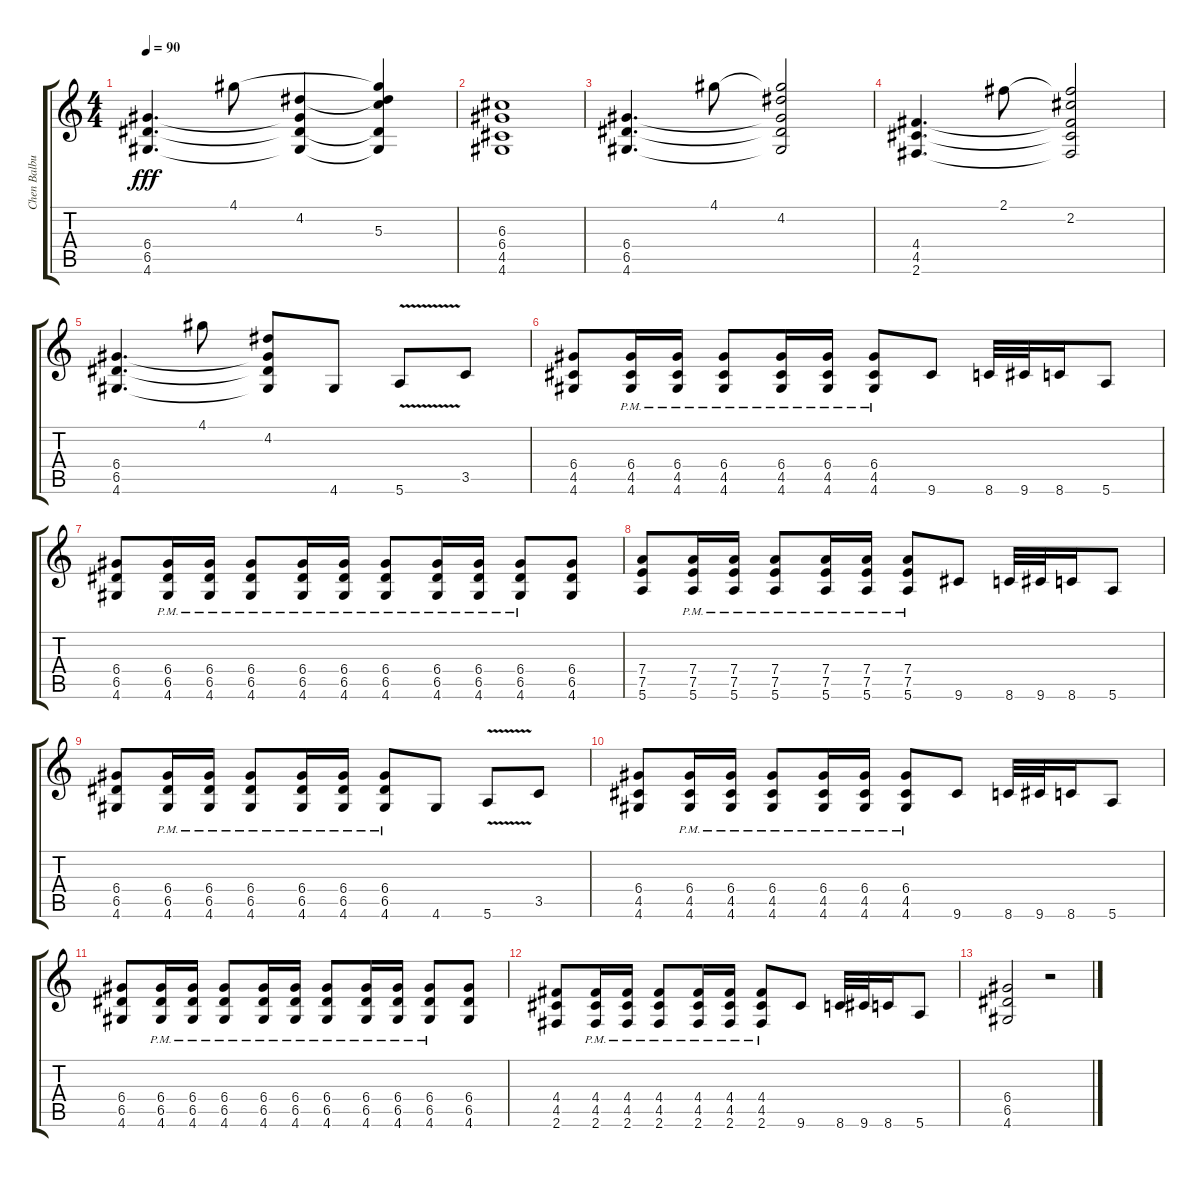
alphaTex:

\track ("Chen Balbus" "Chen Balbu") {instrument distortionguitar}
\staff {score tabs}
\tuning (E4 B3 G3 D3 A2 E2) {hide}
\ts (4 4)
\tempo 90
\clef g2
\ks c
(6.4 6.5 4.6).4{d dy fff} 4.1.8 (4.2 6.4{t} 6.5{t} 4.6{t}).4 (4.1{t} 4.2{t} 5.3 6.5{t} 4.6{t}).4 |
(6.3 6.4 4.5 4.6).1 |
(6.4 6.5 4.6).4{d} 4.1.8 (4.1{t} 4.2 6.4{t} 6.5{t} 4.6{t}).2 |
(4.4 4.5 2.6).4{d} 2.1.8 (2.1{t} 2.2 4.4{t} 4.5{t} 2.6{t}).2 |
(6.4 6.5 4.6).4{d} 4.1.8 (4.2 6.4{t} 6.5{t} 4.6{t}).8 4.6.8 5.6{v}.8 3.5.8 |
(6.4 4.5 4.6).8 (6.4{pm} 4.5{pm} 4.6{pm}).16 (6.4{pm} 4.5{pm} 4.6{pm}).16 (6.4{pm} 4.5{pm} 4.6{pm}).8 (6.4{pm} 4.5{pm} 4.6{pm}).16 (6.4{pm} 4.5{pm} 4.6{pm}).16 (6.4{pm} 4.5{pm} 4.6{pm}).8 9.6.8 8.6.32 9.6.32 8.6.16 5.6.8 |
(6.4 6.5 4.6).8 (6.4{pm} 6.5{pm} 4.6{pm}).16 (6.4{pm} 6.5{pm} 4.6{pm}).16 (6.4{pm} 6.5{pm} 4.6{pm}).8 (6.4{pm} 6.5{pm} 4.6{pm}).16 (6.4{pm} 6.5{pm} 4.6{pm}).16 (6.4{pm} 6.5{pm} 4.6{pm}).8 (6.4{pm} 6.5{pm} 4.6{pm}).16 (6.4{pm} 6.5{pm} 4.6{pm}).16 (6.4{pm} 6.5{pm} 4.6{pm}).8 (6.4 6.5 4.6).8 |
(7.4 7.5 5.6).8 (7.4{pm} 7.5{pm} 5.6{pm}).16 (7.4{pm} 7.5{pm} 5.6{pm}).16 (7.4{pm} 7.5{pm} 5.6{pm}).8 (7.4{pm} 7.5{pm} 5.6{pm}).16 (7.4{pm} 7.5{pm} 5.6{pm}).16 (7.4{pm} 7.5{pm} 5.6{pm}).8 9.6.8 8.6.32 9.6.32 8.6.16 5.6.8 |
(6.4 6.5 4.6).8 (6.4{pm} 6.5{pm} 4.6{pm}).16 (6.4{pm} 6.5{pm} 4.6{pm}).16 (6.4{pm} 6.5{pm} 4.6{pm}).8 (6.4{pm} 6.5{pm} 4.6{pm}).16 (6.4{pm} 6.5{pm} 4.6{pm}).16 (6.4{pm} 6.5{pm} 4.6{pm}).8 4.6.8 5.6{v}.8 3.5.8 |
(6.4 4.5 4.6).8 (6.4{pm} 4.5{pm} 4.6{pm}).16 (6.4{pm} 4.5{pm} 4.6{pm}).16 (6.4{pm} 4.5{pm} 4.6{pm}).8 (6.4{pm} 4.5{pm} 4.6{pm}).16 (6.4{pm} 4.5{pm} 4.6{pm}).16 (6.4{pm} 4.5{pm} 4.6{pm}).8 9.6.8 8.6.32 9.6.32 8.6.16 5.6.8 |
(6.4 6.5 4.6).8 (6.4{pm} 6.5{pm} 4.6{pm}).16 (6.4{pm} 6.5{pm} 4.6{pm}).16 (6.4{pm} 6.5{pm} 4.6{pm}).8 (6.4{pm} 6.5{pm} 4.6{pm}).16 (6.4{pm} 6.5{pm} 4.6{pm}).16 (6.4{pm} 6.5{pm} 4.6{pm}).8 (6.4{pm} 6.5{pm} 4.6{pm}).16 (6.4{pm} 6.5{pm} 4.6{pm}).16 (6.4{pm} 6.5{pm} 4.6{pm}).8 (6.4 6.5 4.6).8 |
(4.4 4.5 2.6).8 (4.4{pm} 4.5{pm} 2.6{pm}).16 (4.4{pm} 4.5{pm} 2.6{pm}).16 (4.4{pm} 4.5{pm} 2.6{pm}).8 (4.4{pm} 4.5{pm} 2.6{pm}).16 (4.4{pm} 4.5{pm} 2.6{pm}).16 (4.4{pm} 4.5{pm} 2.6{pm}).8 9.6.8 8.6.32 9.6.32 8.6.16 5.6.8 |
(6.4 6.5 4.6).2 r.2
